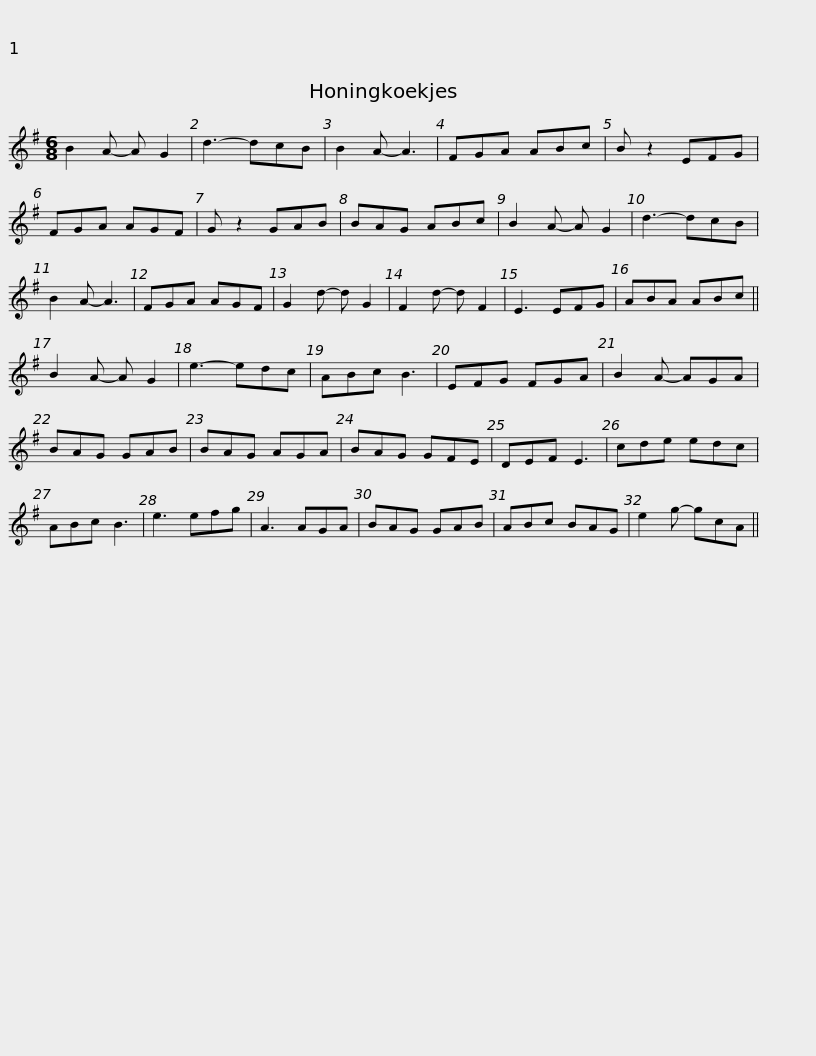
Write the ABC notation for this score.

X:1
L:1/8
M:6/8
I:linebreak $
K:G
V:1 treble
V:1
 B2 A- A G2 | d3- dcB | B2 A- A3 | FGA ABc | B z2 EFG | %5
 FGA AGF | G z2 GAB | BAG ABc |$ B2 A- A G2 | d3- dcB | %10
 B2 A- A3 | FGA AGF | G2 d- d G2 | F2 d- d F2 | E3 EFG | %15
 ABA ABc || B2 A- A G2 |$ e3- edc | ABc B3 | EFG FGA | %20
 B2 A- AGA | BAG GAB | BAG AGA | BAG GFE | DEF E3 |$ %25
 cde edc | ABc B3 | e3 efg | A3 AGA | BAG GAB | %30
 ABc BAG | e2 g- gcA || %32
